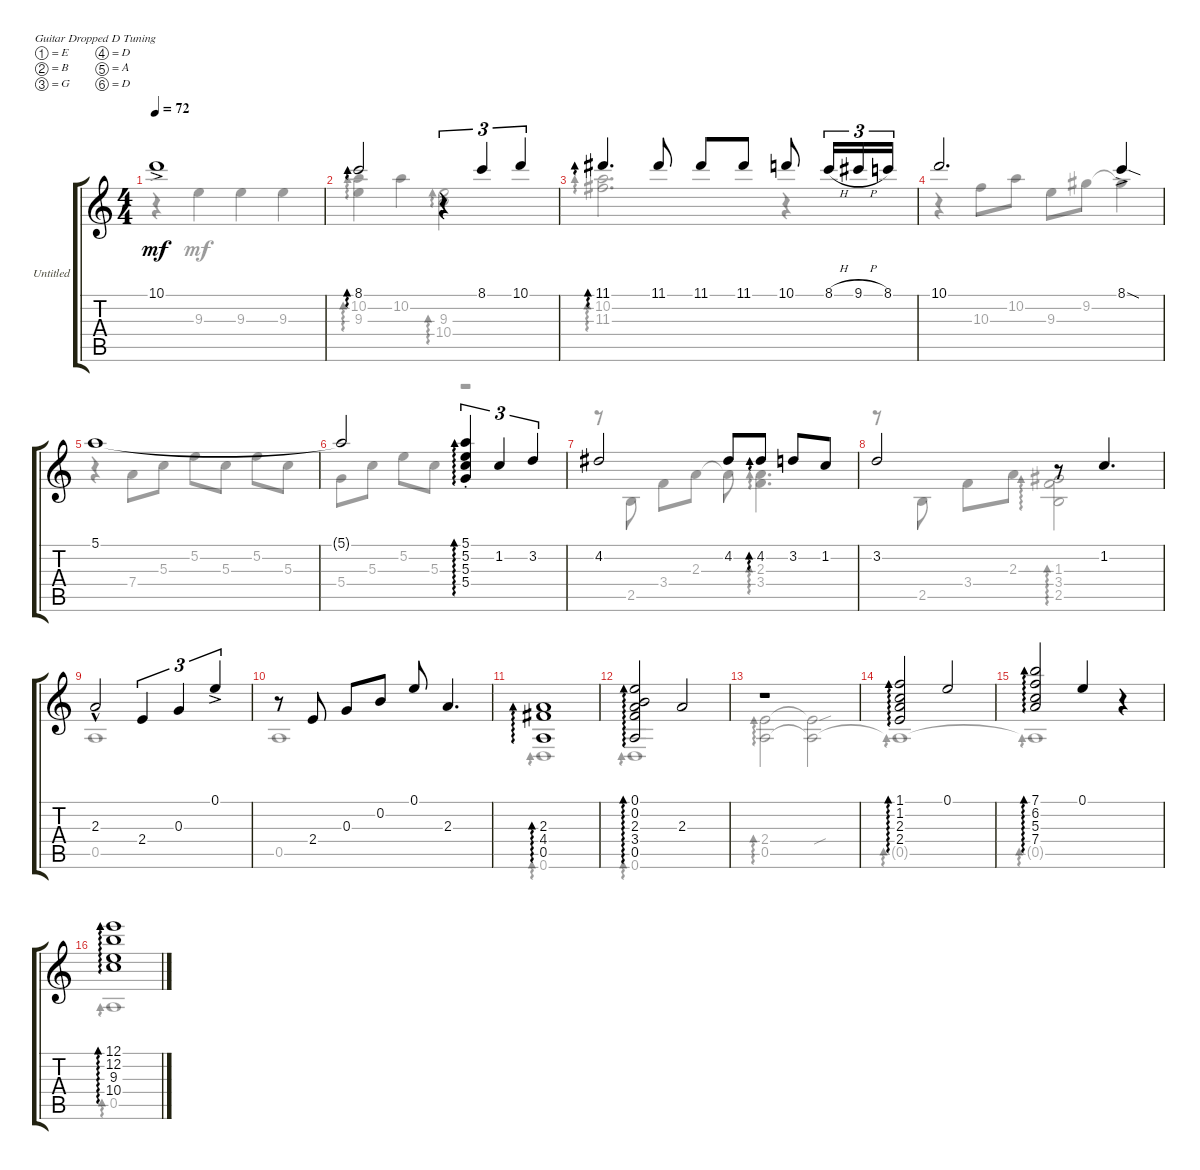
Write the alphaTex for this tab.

\bracketExtendMode groupsimilarinstruments
\firstSystemTrackNameOrientation horizontal
\otherSystemsTrackNameOrientation horizontal
\track ("Untitled" "Untitled") {instrument acousticguitarnylon}
\staff {score tabs}
\tuning (E4 B3 G3 D3 A2 D2)
\voice
\ts (4 4)
\tempo 72
\clef g2
\ks aminor
10.1{ac}.1{dy mf} |
8.1.2{ad 0} r.4{tu (3 2) ad 0} 8.1.4{tu (3 2)} 10.1.4{tu (3 2)} |
11.1.4{d ad 0} 11.1.8 11.1.8 11.1.8 10.1.8 8.1{h}.16{tu (3 2)} 9.1{h}.16{tu (3 2)} 8.1.16{tu (3 2)} |
10.1.2{d} 8.1{sod ac}.4 |
5.1.1 |
5.1{t}.2 (5.1{st} 5.2{st} 5.3{st} 5.4{st}).4{tu (3 2) ad 0} 1.2.4{tu (3 2)} 3.2.4{tu (3 2)} |
4.2.2 4.2.8 4.2.8{ad 0} 3.2.8 1.2.8 |
3.2.2 r.8{ad 0} 1.2.4{d} |
2.3{hac}.2 2.4.4{tu (3 2)} 0.3.4{tu (3 2)} 0.1{ac}.4{tu (3 2)} |
r.8 2.4.8 0.3.8 0.2.8 0.1.8 2.3.4{d} |
(2.3 4.4 0.5).1{ad 0} |
(0.1 0.2 2.3 3.4 0.5).2{ad 0} 2.3.2 |
r.1{ad 0} |
(1.1 1.2 2.3 2.4).2{ad 0} 0.1.2 |
(7.1 6.2 5.3 7.4).2{ad 0} 0.1.4 r.4 |
(12.1 12.2 9.3 10.4).1{ad 0}
\voice
\clef g2
\ottava regular
\simile none
\ks aminor
r.4{dy mf} 9.3.4 9.3.4 9.3.4 |
(10.2 9.3).4{ad 0} 10.2.4 (9.3 10.4).2{ad 0} |
(10.2 11.3).2{d ad 0} r.4 |
r.4 10.3.8 10.2.8 9.3.8 9.2.8 9.2{t}.4 |
r.4 7.4.8 5.3.8 5.2.8 5.3.8 5.2.8 5.3.8 |
5.4.8 5.3.8 5.2.8 5.3.8 r.2{ad 0} |
r.8 2.5.8 3.4.8 2.3.8 2.3{t}.8 (2.3 3.4).4{d ad 0} |
r.8 2.5.8 3.4.8 2.3.8 (1.3 3.4 2.5).2{ad 0} |
0.5.1 |
0.5.1 |
0.6.1{ad 0} |
0.6.1{ad 0} |
(2.4 0.5).2{ad 0} (2.4{sou t} 0.5{t}).2 |
0.5{t}.1{ad 0} |
0.5{t}.1{ad 0} |
0.5.1{ad 0}
